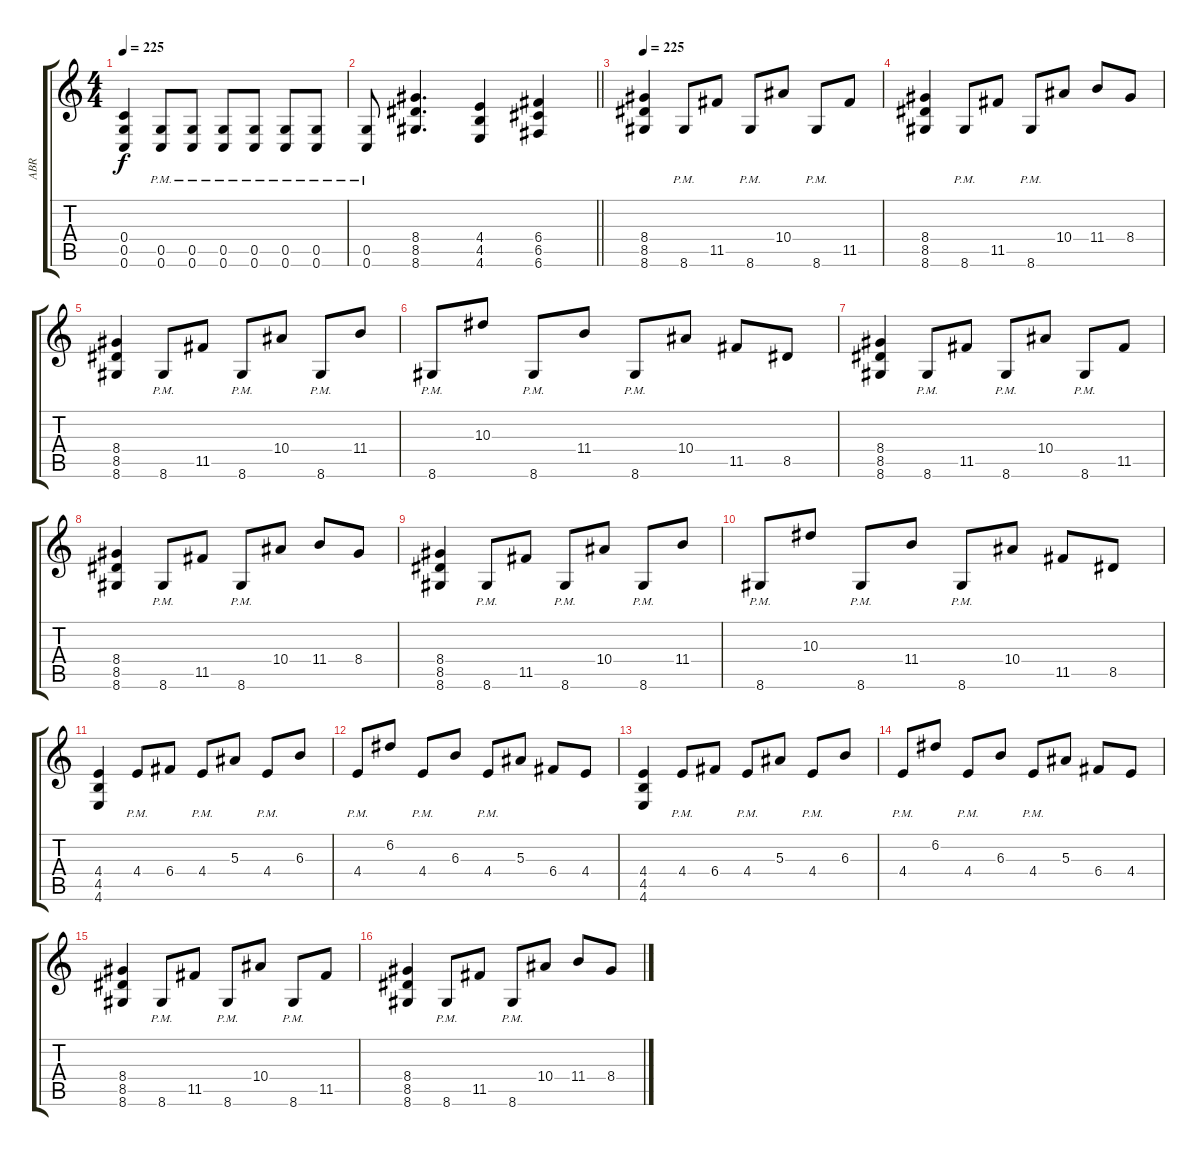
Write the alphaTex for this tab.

\track ("ABR" "ABR") {instrument distortionguitar}
\staff {score tabs}
\tuning (D4 A3 F3 C3 G2 C2) {hide}
\ts (4 4)
\tempo 225
\clef g2
\ks c
(0.4 0.5 0.6).4{dy f} (0.5{pm} 0.6{pm}).8 (0.5{pm} 0.6{pm}).8 (0.5{pm} 0.6{pm}).8 (0.5{pm} 0.6{pm}).8 (0.5{pm} 0.6{pm}).8 (0.5{pm} 0.6{pm}).8 |
\barLineRight lightlight
(0.5{pm} 0.6{pm}).8 (8.4 8.5 8.6).4{d} (4.4 4.5 4.6).4 (6.4 6.5 6.6).4 |
\tempo 210
\tempo 225
(8.4 8.5 8.6).4 8.6{pm}.8 11.5.8 8.6{pm}.8 10.4.8 8.6{pm}.8 11.5.8 |
(8.4 8.5 8.6).4 8.6{pm}.8 11.5.8 8.6{pm}.8 10.4.8 11.4.8 8.4.8 |
(8.4 8.5 8.6).4 8.6{pm}.8 11.5.8 8.6{pm}.8 10.4.8 8.6{pm}.8 11.4.8 |
8.6{pm}.8 10.3.8 8.6{pm}.8 11.4.8 8.6{pm}.8 10.4.8 11.5.8 8.5.8 |
(8.4 8.5 8.6).4 8.6{pm}.8 11.5.8 8.6{pm}.8 10.4.8 8.6{pm}.8 11.5.8 |
(8.4 8.5 8.6).4 8.6{pm}.8 11.5.8 8.6{pm}.8 10.4.8 11.4.8 8.4.8 |
(8.4 8.5 8.6).4 8.6{pm}.8 11.5.8 8.6{pm}.8 10.4.8 8.6{pm}.8 11.4.8 |
8.6{pm}.8 10.3.8 8.6{pm}.8 11.4.8 8.6{pm}.8 10.4.8 11.5.8 8.5.8 |
(4.4 4.5 4.6).4 4.4{pm}.8 6.4.8 4.4{pm}.8 5.3.8 4.4{pm}.8 6.3.8 |
4.4{pm}.8 6.2.8 4.4{pm}.8 6.3.8 4.4{pm}.8 5.3.8 6.4.8 4.4.8 |
(4.4 4.5 4.6).4 4.4{pm}.8 6.4.8 4.4{pm}.8 5.3.8 4.4{pm}.8 6.3.8 |
4.4{pm}.8 6.2.8 4.4{pm}.8 6.3.8 4.4{pm}.8 5.3.8 6.4.8 4.4.8 |
(8.4 8.5 8.6).4 8.6{pm}.8 11.5.8 8.6{pm}.8 10.4.8 8.6{pm}.8 11.5.8 |
(8.4 8.5 8.6).4 8.6{pm}.8 11.5.8 8.6{pm}.8 10.4.8 11.4.8 8.4.8
